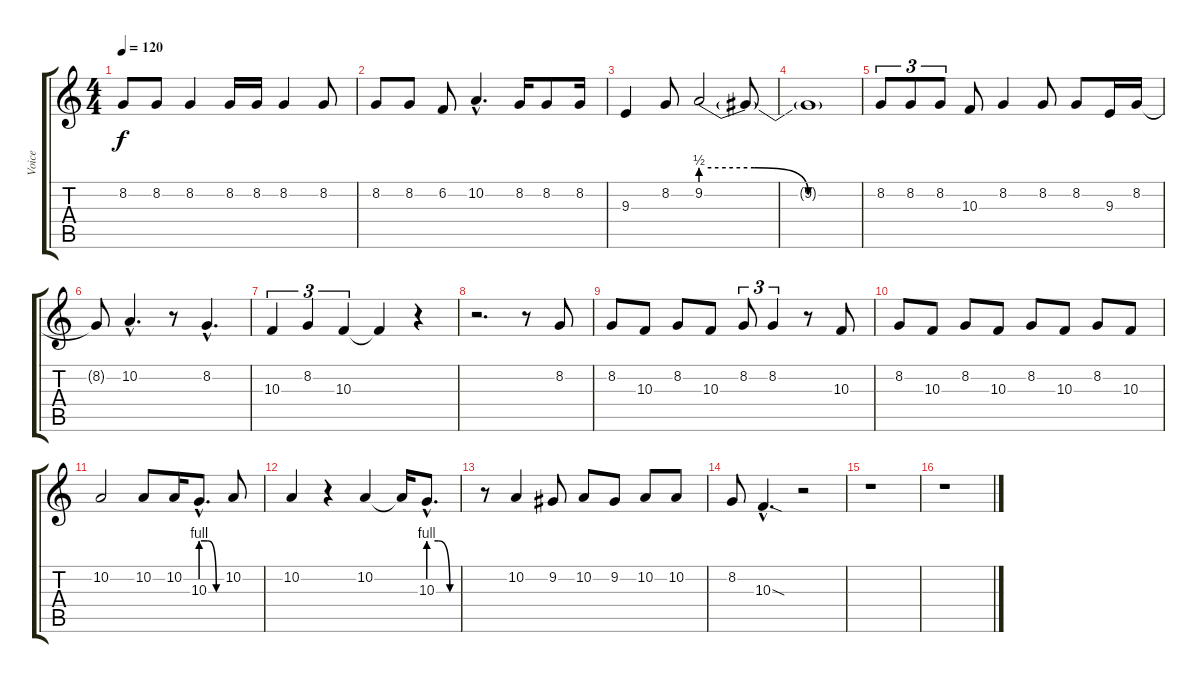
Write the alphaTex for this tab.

\track ("Voice" "Voice") {instrument tenorsax}
\staff {score tabs}
\tuning (E4 B3 G3 D3 A2 E2) {hide}
\ts (4 4)
\tempo 120
\clef g2
\ks c
8.2.8{dy f} 8.2.8 8.2.4 8.2.16 8.2.16 8.2.4 8.2.8 |
8.2.8 8.2.8 6.2.8 10.2{hac}.4{d} 8.2.16 8.2.8 8.2.16 |
9.3.4 8.2.8 9.2{be (custom 0 2 20 2 40 0 60 0)}.2 9.2{t}.8 |
9.2{t}.1 |
8.2.8{tu (3 2)} 8.2.8{tu (3 2)} 8.2.8{tu (3 2)} 10.3.8 8.2.4 8.2.8 8.2.8 9.3.16 8.2.16 |
8.2{t}.8 10.2{hac}.4{d} r.8 8.2{hac}.4{d} |
10.3.4{tu (3 2)} 8.2.4{tu (3 2)} 10.3.4{tu (3 2)} 10.3{t}.4 r.4 |
r.2{d} r.8 8.2.8 |
8.2.8 10.3.8 8.2.8 10.3.8 8.2.8{tu (3 2)} 8.2.4{tu (3 2)} r.8 10.3.8 |
8.2.8 10.3.8 8.2.8 10.3.8 8.2.8 10.3.8 8.2.8 10.3.8 |
10.2.2 10.2.8 10.2.16 10.3{be (custom 0 4 20 4 45 0 60 0) hac}.8{d} 10.2.8 |
10.2.4 r.4 10.2.4 10.2{t}.16 10.3{be (custom 0 4 20 4 45 0 60 0) hac}.8{d} |
r.8 10.2.4 9.2.8 10.2.8 9.2.8 10.2.8 10.2.8 |
8.2.8 10.3{sod hac}.4{d} r.2 |
r.1 |
r.1
